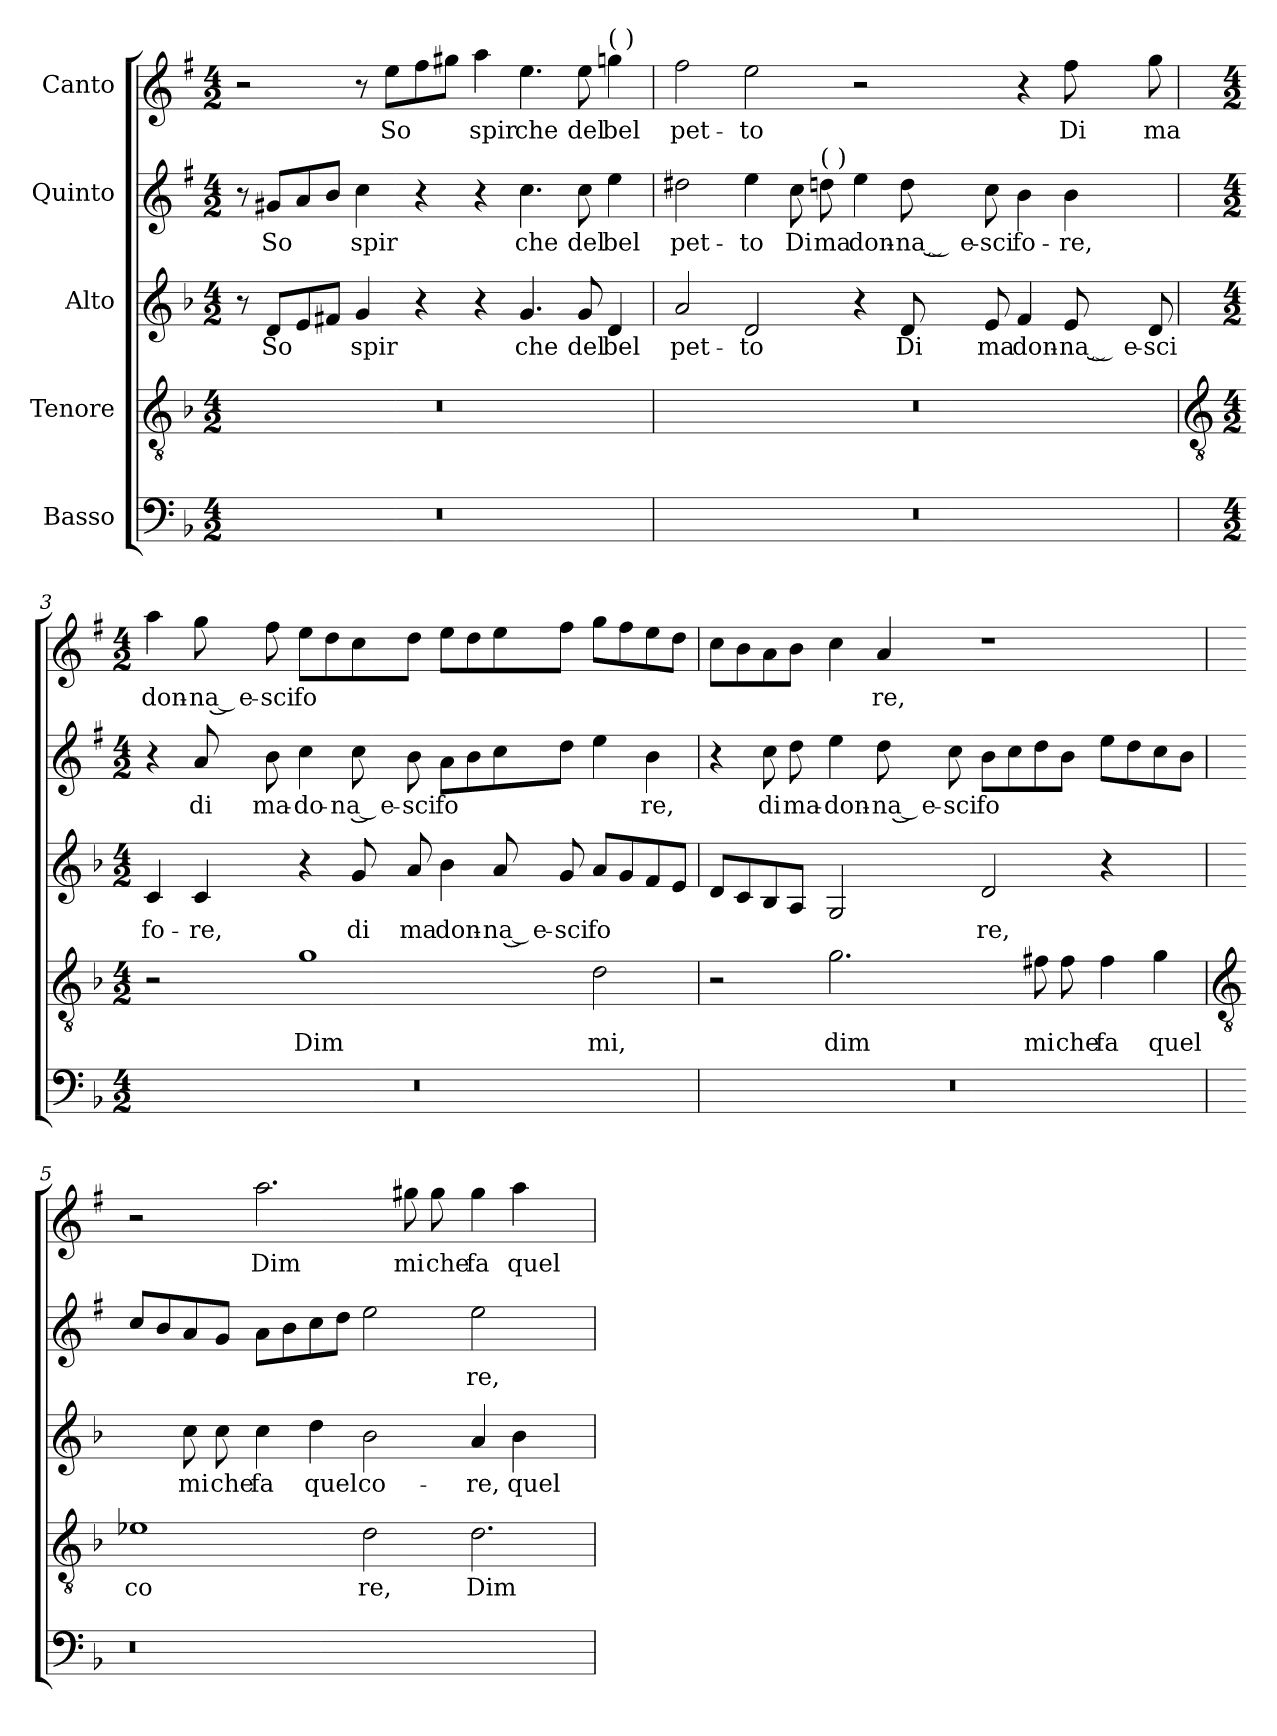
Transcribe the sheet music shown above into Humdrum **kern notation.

**kern	**kern	**text	**kern	**text	**kern	**text	**kern	**text
*part5	*part4	*part4	*part3	*part3	*part2	*part2	*part1	*part1
*staff5	*staff4	*staff4	*staff3	*staff3	*staff2	*staff2	*staff1	*staff1
*I"Basso	*I"Tenore	*	*I"Alto	*	*I"Quinto	*	*I"Canto	*
*clefF4	*clefGv2	*	*clefG2	*	*clefG2	*	*clefG2	*
*	*	*	*	*	*ITrd1c2	*	*ITrd1c2	*
*k[b-]	*k[b-]	*	*k[b-]	*	*k[b-]	*	*k[b-]	*
*F:	*F:	*	*F:	*	*F:	*	*F:	*
*M4/2	*M4/2	*	*M4/2	*	*M4/2	*	*M4/2	*
=1	=1	=1	=1	=1	=1	=1	=1	=1
0r	0r	.	8r	.	8r	.	2r	.
!	!	!	!	!LO:LY:b	!	!LO:LY:b	!	!
.	.	.	8dL	So	8f#XL	So	.	.
.	.	.	8e	.	8g	.	.	.
.	.	.	8f#XJ	.	8aJ	.	.	.
!	!	!	!	!LO:LY:b	!	!LO:LY:b	!	!
.	.	.	4g	spir	4b-	spir	8r	.
!	!	!	!	!	!	!	!	!LO:LY:b
.	.	.	.	.	.	.	8ddL	So
.	.	.	4r	.	4r	.	8ee	.
.	.	.	.	.	.	.	8ff#XJ	.
!	!	!	!	!	!	!	!	!LO:LY:b
.	.	.	4r	.	4r	.	4gg	spir
!	!	!	!	!LO:LY:b	!	!LO:LY:b	!	!LO:LY:b
.	.	.	4.g	che	4.b-	che	4.dd	che
!	!	!	!	!LO:LY:b	!	!LO:LY:b	!	!LO:LY:b
.	.	.	8g	del	8b-	del	8dd	del
!	!	!	!	!	!	!	!LO:TX:a:t=(  )	!
!	!	!	!	!LO:LY:b	!	!LO:LY:b	!	!LO:LY:b
.	.	.	4d	bel	4dd	bel	4ff	bel
=2	=2	=2	=2	=2	=2	=2	=2	=2
!	!	!	!	!LO:LY:b	!	!LO:LY:b	!	!LO:LY:b
0r	0r	.	2a	pet-	2cc#X	pet-	2ee	pet-
!	!	!	!	!LO:LY:b	!	!LO:LY:b	!	!LO:LY:b
.	.	.	2d	-to	4dd	-to	2dd	-to
!	!	!	!	!	!	!LO:LY:b	!	!
.	.	.	.	.	8b-	Di	.	.
!	!	!	!	!	!LO:TX:a:t=(  )	!	!	!
!	!	!	!	!	!	!LO:LY:b	!	!
.	.	.	.	.	8cc	ma	.	.
!	!	!	!	!	!	!LO:LY:b	!	!
.	.	.	4r	.	4dd	don-	2r	.
!	!	!	!	!LO:LY:b	!	!LO:LY:b	!	!
.	.	.	8d	Di	8cc	-na ̮ e-	.	.
!	!	!	!	!LO:LY:b	!	!LO:LY:b	!	!
.	.	.	8e	ma	8b-	-sci	.	.
!	!	!	!	!LO:LY:b	!	!LO:LY:b	!	!
.	.	.	4f	don-	4a	fo-	4r	.
!	!	!	!	!LO:LY:b	!	!LO:LY:b	!	!LO:LY:b
.	.	.	8e	-na ̮ e-	4a	-re,	8ee	Di
!	!	!	!	!LO:LY:b	!	!	!	!LO:LY:b
.	.	.	8d	-sci	.	.	8ff	ma
!!LO:LB:g=z
=3	=3	=3	=3	=3	=3	=3	=3	=3
*	*clefGv2	*	*	*	*	*	*	*
*M4/2	*M4/2	*	*M4/2	*	*M4/2	*	*M4/2	*
!	!	!	!	!LO:LY:b	!	!	!	!LO:LY:b
0r	2r	.	4c	fo-	4r	.	4gg	don-
!	!	!	!	!LO:LY:b	!	!LO:LY:b	!	!LO:LY:b
.	.	.	4c	-re,	8g	di	8ff	-na͜ e-
!	!	!	!	!	!	!LO:LY:b	!	!LO:LY:b
.	.	.	.	.	8a	ma-	8ee	-sci
!	!	!LO:LY:b	!	!	!	!LO:LY:b	!	!LO:LY:b
.	1g	Dim	4r	.	4b-	-do-	8ddL	fo
.	.	.	.	.	.	.	8cc	.
!	!	!	!	!LO:LY:b	!	!LO:LY:b	!	!
.	.	.	8g	di	8b-	-na͜ e-	8b-	.
!	!	!	!	!LO:LY:b	!	!LO:LY:b	!	!
.	.	.	8a	ma	8a	-sci	8ccJ	.
!	!	!	!	!LO:LY:b	!	!LO:LY:b	!	!
.	.	.	4b-	don-	8gL	fo	8ddL	.
.	.	.	.	.	8a	.	8cc	.
!	!	!	!	!LO:LY:b	!	!	!	!
.	.	.	8a	-na͜ e-	8b-	.	8dd	.
!	!	!	!	!LO:LY:b	!	!	!	!
.	.	.	8g	-sci	8ccJ	.	8eeJ	.
!	!	!LO:LY:b	!	!LO:LY:b	!	!	!	!
.	2d	mi,	8aL	fo	4dd	.	8ffL	.
.	.	.	8g	.	.	.	8ee	.
!	!	!	!	!	!	!LO:LY:b	!	!
.	.	.	8f	.	4a	re,	8dd	.
.	.	.	8eJ	.	.	.	8ccJ	.
=4	=4	=4	=4	=4	=4	=4	=4	=4
0r	2r	.	8dL	.	4r	.	8b-L	.
.	.	.	8c	.	.	.	8a	.
!	!	!	!	!	!	!LO:LY:b	!	!
.	.	.	8B-	.	8b-	di	8g	.
!	!	!	!	!	!	!LO:LY:b	!	!
.	.	.	8AJ	.	8cc	ma-	8aJ	.
!	!	!LO:LY:b	!	!	!	!LO:LY:b	!	!
.	2.g	dim	2G	.	4dd	-don-	4b-	.
!	!	!	!	!	!	!LO:LY:b	!	!LO:LY:b
.	.	.	.	.	8cc	-na͜ e-	4g	re,
!	!	!	!	!	!	!LO:LY:b	!	!
.	.	.	.	.	8b-	-sci	.	.
!	!	!	!	!LO:LY:b	!	!LO:LY:b	!	!
.	.	.	2d	re,	8aL	fo	1r	.
.	.	.	.	.	8b-	.	.	.
!	!	!LO:LY:b	!	!	!	!	!	!
.	8f#X	mi	.	.	8cc	.	.	.
!	!	!LO:LY:b	!	!	!	!	!	!
.	8f#	che	.	.	8aJ	.	.	.
!	!	!LO:LY:b	!	!	!	!	!	!
.	4f#	fa	4r	.	8ddL	.	.	.
.	.	.	.	.	8cc	.	.	.
!	!	!LO:LY:b	!	!LO:LY:b	!	!	!	!
.	4g	quel	[4ddyy	Dim	8b-	.	.	.
.	.	.	.	.	8aJ	.	.	.
!!LO:LB:g=z
=5	=5	=5	=5	=5	=5	=5	=5	=5
*	*clefGv2	*	*	*	*	*	*	*
!	!	!LO:LY:b	!	!	!	!	!	!
0r	1e-X	co	4ddyy]	.	8b-L	.	2r	.
.	.	.	.	.	8a	.	.	.
!	!	!	!	!LO:LY:b	!	!	!	!
.	.	.	8cc	mi	8g	.	.	.
!	!	!	!	!LO:LY:b	!	!	!	!
.	.	.	8cc	che	8fJ	.	.	.
!	!	!	!	!LO:LY:b	!	!	!	!LO:LY:b
.	.	.	4cc	fa	8gL	.	2.gg	Dim
.	.	.	.	.	8a	.	.	.
!	!	!	!	!LO:LY:b	!	!	!	!
.	.	.	4dd	quel	8b-	.	.	.
.	.	.	.	.	8ccJ	.	.	.
!	!	!LO:LY:b	!	!LO:LY:b	!	!	!	!
.	2d	re,	2b-	co-	2dd	.	.	.
!	!	!	!	!	!	!	!	!LO:LY:b
.	.	.	.	.	.	.	8ff#X	mi
!	!	!	!	!	!	!	!	!LO:LY:b
.	.	.	.	.	.	.	8ff#	che
!	!	!LO:LY:b	!	!LO:LY:b	!	!LO:LY:b	!	!LO:LY:b
.	2.d	Dim	4a	-re,	2dd	re,	4ff#	fa
!	!	!	!	!LO:LY:b	!	!	!	!LO:LY:b
.	.	.	4b-	quel	.	.	4gg	quel
4ryy	.	.	4ryy	.	4ryy	.	4ryy	.
=	=	=	=	=	=	=	=	=
*-	*-	*-	*-	*-	*-	*-	*-	*-
